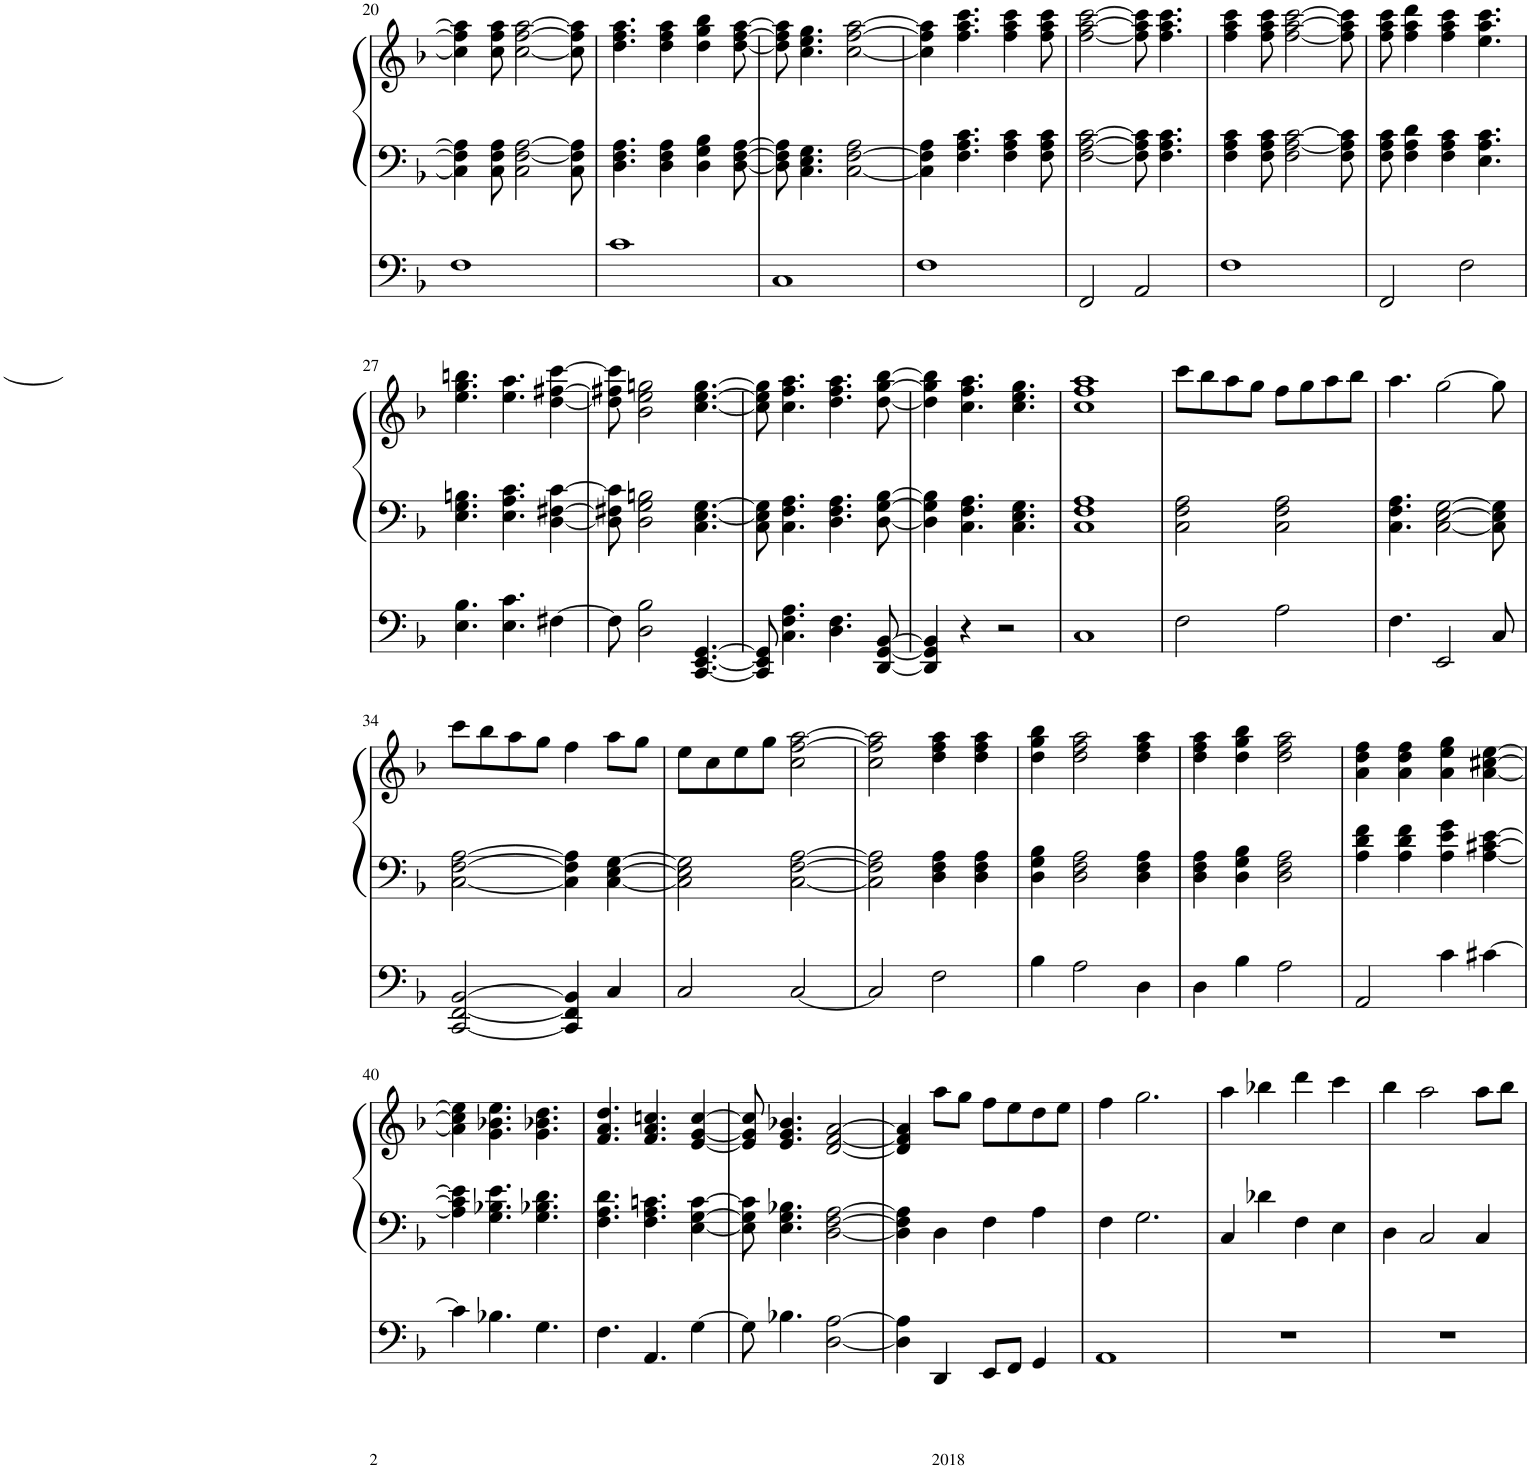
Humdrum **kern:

**kern	**kern	**kern
*part1	*part1	*part1
*staff3	*staff2	*staff1
*I"Organ	*	*
*I'Org.	*	*
!!LO:PB:g=z
*clefF4	*clefF4	*clefG2
*k[b-]	*k[b-]	*k[b-]
*M4/4	*M4/4	*M4/4
=20	=20	=20
1F	4C\] 4F\] 4A\]	4cc\] 4ff\] 4aa\]
.	8C\ 8F\ 8A\	8cc\ 8ff\ 8aa\
.	2C\ [2F\ [2A\	[2cc\ [2ff\ [2aa\
.	8C\ 8F\] 8A\]	8cc\] 8ff\] 8aa\]
=21	=21	=21
1c	4.D\ 4.F\ 4.A\	4.dd\ 4.ff\ 4.aa\
.	4D\ 4F\ 4A\	4dd\ 4ff\ 4aa\
.	4D\ 4G\ 4B-\	4dd\ 4gg\ 4bb-\
.	[8D\ [8F\ [8A\	[8dd\ [8ff\ [8aa\
=22	=22	=22
1C	8D\] 8F\] 8A\]	8dd\] 8ff\] 8aa\]
.	4.C\ 4.E\ 4.G\	4.cc\ 4.ee\ 4.gg\
.	[2C\ [2F\ 2A\	[2cc\ [2ff\ [2aa\
=23	=23	=23
1F	4C\] 4F\] 4A\	4cc\] 4ff\] 4aa\]
.	4.F\ 4.A\ 4.c\	4.ff\ 4.aa\ 4.ccc\
.	4F\ 4A\ 4c\	4ff\ 4aa\ 4ccc\
.	8F\ 8A\ 8c\	8ff\ 8aa\ 8ccc\
=24	=24	=24
2FF/	[2F\ [2A\ [2c\	[2ff\ [2aa\ [2ccc\
2AA/	8F\] 8A\] 8c\]	8ff\] 8aa\] 8ccc\]
.	4.F\ 4.A\ 4.c\	4.ff\ 4.aa\ 4.ccc\
=25	=25	=25
1F	4F\ 4A\ 4c\	4ff\ 4aa\ 4ccc\
.	8F\ 8A\ 8c\	8ff\ 8aa\ 8ccc\
.	2F\ [2A\ [2c\	[2ff\ [2aa\ [2ccc\
.	8F\ 8A\] 8c\]	8ff\] 8aa\] 8ccc\]
=26	=26	=26
2FF/	8F\ 8A\ 8c\	8ff\ 8aa\ 8ccc\
.	4F\ 4A\ 4d\	4ff\ 4aa\ 4ddd\
.	4F\ 4A\ 4c\	4ff\ 4aa\ 4ccc\
2F\	.	.
.	4.E\ 4.A\ 4.c\	4.ee\ 4.aa\ 4.ccc\
!!LO:LB:g=z
=27	=27	=27
4.E\ 4.B-\	4.E\ 4.G\ 4.Bn\	4.ee\ 4.gg\ 4.bbn\
4.E\ 4.c\	4.E\ 4.A\ 4.c\	4.ee\ 4.aa\
[4F#X\	[4D\ [4F#X\ [4c\	[4dd\ [4ff#X\ [4ccc\
=28	=28	=28
8F#\]	8D\] 8F#X\] 8c\]	8dd\] 8ff#X\] 8ccc\]
2D\ 2B-\	2D\ 2G\ 2Bn\	2b-\ 2ee\ 2ggn\
[4.CC/ [4.EE/ [4.GG/	4.C\ [4.E\ [4.G\	[4.cc\ [4.ee\ [4.gg\
=29	=29	=29
8CC/] 8EE/] 8GG/]	8C\ 8E\] 8G\]	8cc\] 8ee\] 8gg\]
4.C\ 4.F\ 4.A\	4.C\ 4.F\ 4.A\	4.cc\ 4.ff\ 4.aa\
4.D\ 4.F\	4.D\ 4.F\ 4.A\	4.dd\ 4.ff\ 4.aa\
[8DD/ [8GG/ [8BB-/	[8D\ [8G\ [8B-\	[8dd\ [8gg\ [8bb-\
=30	=30	=30
4DD/] 4GG/] 4BB-/]	4D\] 4G\] 4B-\]	4dd\] 4gg\] 4bb-\]
4r	4.C\ 4.F\ 4.A\	4.cc\ 4.ff\ 4.aa\
2r	.	.
.	4.C\ 4.E\ 4.G\	4.cc\ 4.ee\ 4.gg\
=31	=31	=31
1C	1C 1F 1A	1cc 1ff 1aa
=32	=32	=32
2F\	2C\ 2F\ 2A\	8ccc\L
.	.	8bb-\
.	.	8aa\
.	.	8gg\J
2A\	2C\ 2F\ 2A\	8ff\L
.	.	8gg\
.	.	8aa\
.	.	8bb-\J
=33	=33	=33
4.F\	4.C\ 4.F\ 4.A\	4.aa\
2EE/	[2C\ [2E\ [2G\	[2gg\
8C/	8C\] 8E\] 8G\]	8gg\]
!!LO:LB:g=z
=34	=34	=34
[2CC/ [2FF/ [2BB-/	[2C\ [2F\ [2A\	8ccc\L
.	.	8bb-\
.	.	8aa\
.	.	8gg\J
4CC/] 4FF/] 4BB-/]	4C\] 4F\] 4A\]	4ff\
4C/	[4C\ [4E\ [4G\	8aa\L
.	.	8gg\J
=35	=35	=35
2C/	2C\] 2E\] 2G\]	8ee\L
.	.	8cc\
.	.	8ee\
.	.	8gg\J
[2C/	[2C\ [2F\ [2A\	[2cc\ [2ff\ [2aa\
=36	=36	=36
2C/]	2C\] 2F\] 2A\]	2cc\] 2ff\] 2aa\]
2F\	4D\ 4F\ 4A\	4dd\ 4ff\ 4aa\
.	4D\ 4F\ 4A\	4dd\ 4ff\ 4aa\
=37	=37	=37
4B-\	4D\ 4G\ 4B-\	4dd\ 4gg\ 4bb-\
2A\	2D\ 2F\ 2A\	2dd\ 2ff\ 2aa\
4D\	4D\ 4F\ 4A\	4dd\ 4ff\ 4aa\
=38	=38	=38
4D\	4D\ 4F\ 4A\	4dd\ 4ff\ 4aa\
4B-\	4D\ 4G\ 4B-\	4dd\ 4gg\ 4bb-\
2A\	2D\ 2F\ 2A\	2dd\ 2ff\ 2aa\
=39	=39	=39
2AA/	4A\ 4d\ 4f\	4a\ 4dd\ 4ff\
.	4A\ 4d\ 4f\	4a\ 4dd\ 4ff\
4c\	4A\ 4e\ 4g\	4a\ 4ee\ 4gg\
[4c#X\	[4A\ [4c#X\ [4e\	[4a\ [4cc#X\ [4ee\
!!LO:LB:g=z
=40	=40	=40
4c#\]	4A\] 4c#\] 4e\]	4a\] 4cc#\] 4ee\]
4.B-X\	4.G\ 4.B-X\ 4.e\	4.g\ 4.b-X\ 4.ee\
4.G\	4.G\ 4.B-X\ 4.d\	4.g\ 4.b-X\ 4.dd\
=41	=41	=41
4.F\	4.F\ 4.A\ 4.d\	4.f/ 4.a/ 4.dd/
4.AA/	4.F\ 4.A\ 4.cn\	4.f/ 4.a/ 4.ccn/
[4G\	[4E\ [4G\ [4c\	[4e/ [4g/ [4cc/
=42	=42	=42
8G\]	8E\] 8G\] 8c\]	8e/] 8g/] 8cc/]
4.B-X\	4.E\ 4.G\ 4.B-X\	4.e/ 4.g/ 4.b-X/
[2D\ [2A\	[2D\ [2F\ [2A\	[2d/ [2f/ [2a/
=43	=43	=43
4D\] 4A\]	4D\] 4F\] 4A\]	4d/] 4f/] 4a/]
4DD/	4D\	8aa\L
.	.	8gg\J
8EE/L	4F\	8ff\L
8FF/J	.	8ee\
4GG/	4A\	8dd\
.	.	8ee\J
=44	=44	=44
1AA	4F\	4ff\
.	2.G\	2.gg\
=45	=45	=45
1r	4C/	4aa\
.	4d-X\	4bb-X\
.	4F\	4ddd\
.	4E\	4ccc\
=46	=46	=46
1r	4D\	4bb-\
.	2C/	2aa\
.	4C/	8aa\L
.	.	8bb-\J
=	=	=
*-	*-	*-
